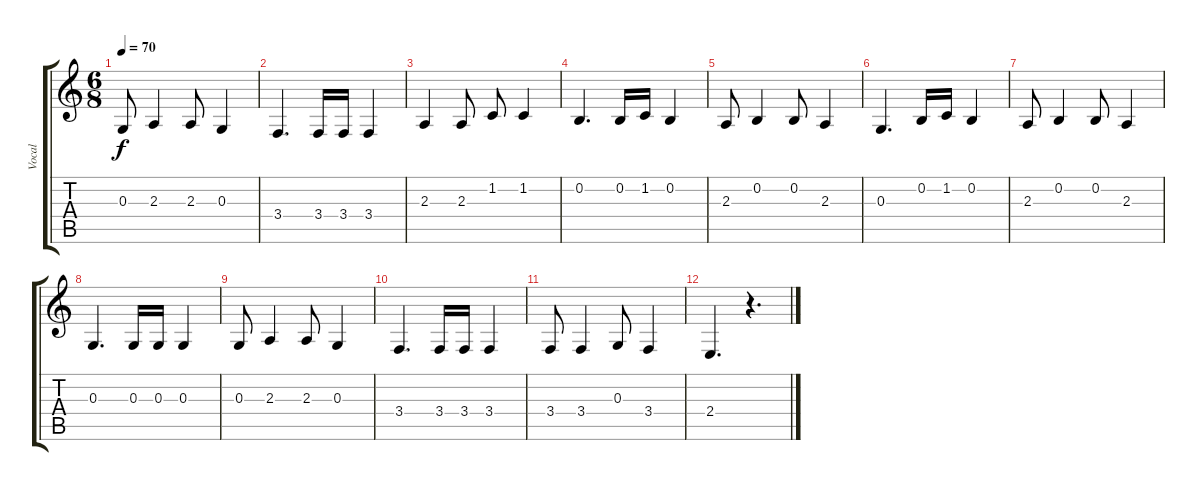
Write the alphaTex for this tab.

\track ("Vocal" "Vocal") {instrument flute}
\staff {score tabs}
\tuning (E4 B3 G3 D3 A2 E2) {hide}
\ts (6 8)
\tempo 70
\clef g2
\ks c
0.3.8{dy f} 2.3.4 2.3.8 0.3.4 |
3.4.4{d} 3.4.16 3.4.16 3.4.4 |
2.3.4 2.3.8 1.2.8 1.2.4 |
0.2.4{d} 0.2.16 1.2.16 0.2.4 |
2.3.8 0.2.4 0.2.8 2.3.4 |
0.3.4{d} 0.2.16 1.2.16 0.2.4 |
2.3.8 0.2.4 0.2.8 2.3.4 |
0.3.4{d} 0.3.16 0.3.16 0.3.4 |
0.3.8 2.3.4 2.3.8 0.3.4 |
3.4.4{d} 3.4.16 3.4.16 3.4.4 |
3.4.8 3.4.4 0.3.8 3.4.4 |
2.4.4{d} r.4{d}
